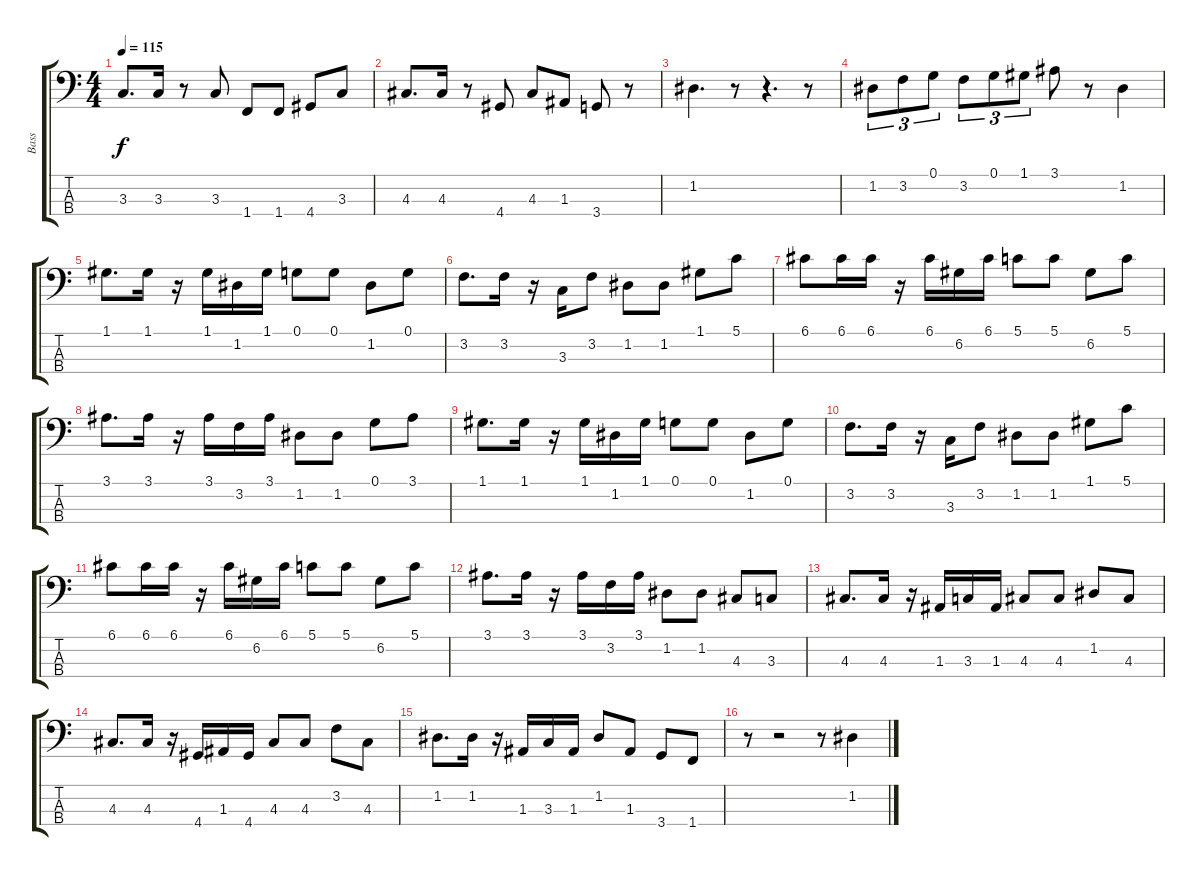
\track ("Bass" "Bass") {instrument electricbasspick}
\staff {score tabs}
\tuning (G2 D2 A1 E1) {hide}
\ts (4 4)
\tempo 115
\clef f4
\ks c
3.3.8{d dy f} 3.3.16 r.8 3.3.8 1.4.8 1.4.8 4.4.8 3.3.8 |
4.3.8{d} 4.3.16 r.8 4.4.8 4.3.8 1.3.8 3.4.8 r.8 |
1.2.4{d} r.8 r.4{d} r.8 |
1.2.8{tu (3 2)} 3.2.8{tu (3 2)} 0.1.8{tu (3 2)} 3.2.8{tu (3 2)} 0.1.8{tu (3 2)} 1.1.8{tu (3 2)} 3.1.8 r.8 1.2.4 |
1.1.8{d} 1.1.16 r.16 1.1.16 1.2.16 1.1.16 0.1.8 0.1.8 1.2.8 0.1.8 |
3.2.8{d} 3.2.16 r.16 3.3.16 3.2.8 1.2.8 1.2.8 1.1.8 5.1.8 |
6.1.8 6.1.16 6.1.16 r.16 6.1.16 6.2.16 6.1.16 5.1.8 5.1.8 6.2.8 5.1.8 |
3.1.8{d} 3.1.16 r.16 3.1.16 3.2.16 3.1.16 1.2.8 1.2.8 0.1.8 3.1.8 |
1.1.8{d} 1.1.16 r.16 1.1.16 1.2.16 1.1.16 0.1.8 0.1.8 1.2.8 0.1.8 |
3.2.8{d} 3.2.16 r.16 3.3.16 3.2.8 1.2.8 1.2.8 1.1.8 5.1.8 |
6.1.8 6.1.16 6.1.16 r.16 6.1.16 6.2.16 6.1.16 5.1.8 5.1.8 6.2.8 5.1.8 |
3.1.8{d} 3.1.16 r.16 3.1.16 3.2.16 3.1.16 1.2.8 1.2.8 4.3.8 3.3.8 |
4.3.8{d} 4.3.16 r.16 1.3.16 3.3.16 1.3.16 4.3.8 4.3.8 1.2.8 4.3.8 |
4.3.8{d} 4.3.16 r.16 4.4.16 1.3.16 4.4.16 4.3.8 4.3.8 3.2.8 4.3.8 |
1.2.8{d} 1.2.16 r.16 1.3.16 3.3.16 1.3.16 1.2.8 1.3.8 3.4.8 1.4.8 |
r.8 r.2 r.8 1.2.4
